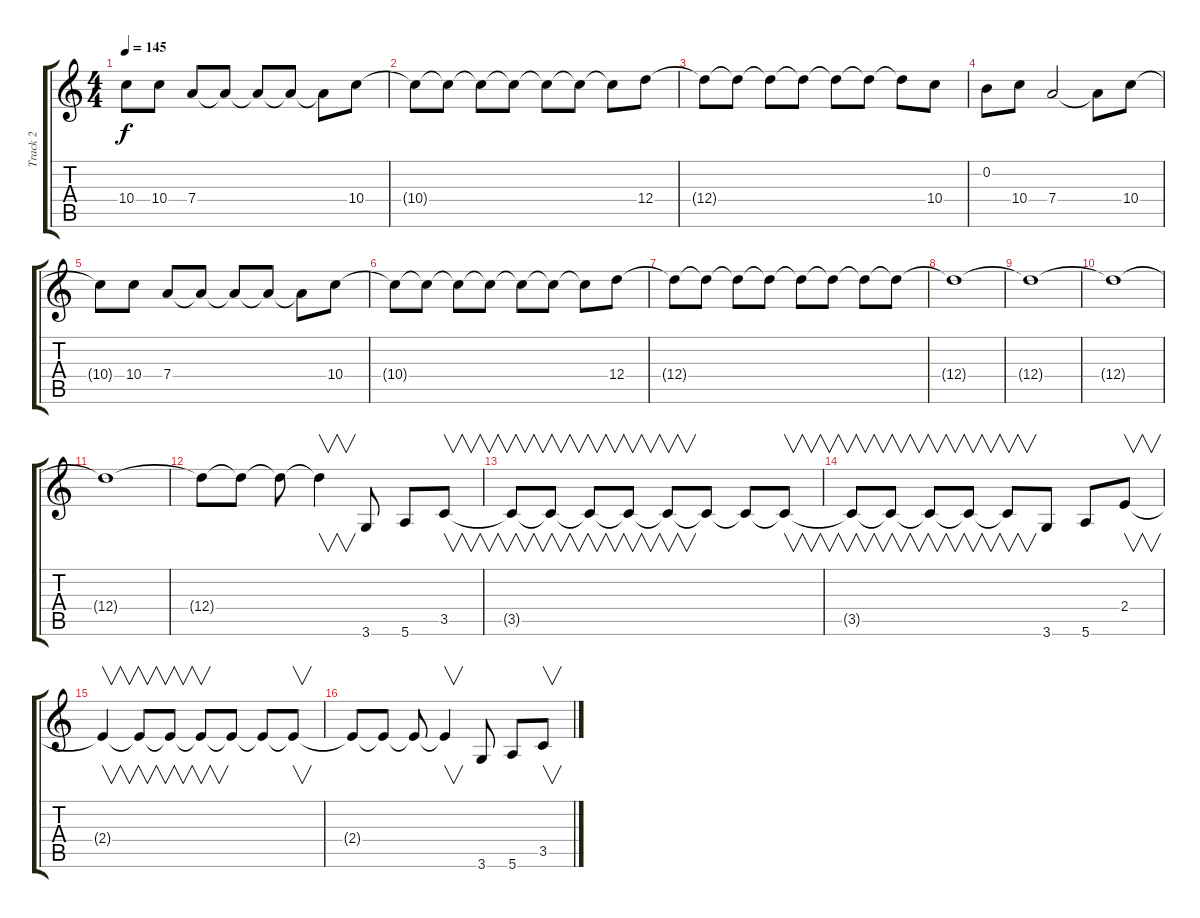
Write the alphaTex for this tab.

\track ("Track 2" "Track 2") {instrument overdrivenguitar}
\staff {score tabs}
\tuning (E4 B3 G3 D3 A2 E2) {hide}
\ts (4 4)
\tempo 145
\clef g2
\ks c
10.4{t}.8{dy f} 10.4.8 7.4.8 7.4{t}.8 7.4{t}.8 7.4{t}.8 7.4{t}.8 10.4.8 |
10.4{t}.8 10.4{t}.8 10.4{t}.8 10.4{t}.8 10.4{t}.8 10.4{t}.8 10.4{t}.8 12.4.8 |
12.4{t}.8 12.4{t}.8 12.4{t}.8 12.4{t}.8 12.4{t}.8 12.4{t}.8 12.4{t}.8 10.4.8 |
0.2.8 10.4.8 7.4.2 7.4{t}.8 10.4.8 |
10.4{t}.8 10.4.8 7.4.8 7.4{t}.8 7.4{t}.8 7.4{t}.8 7.4{t}.8 10.4.8 |
10.4{t}.8 10.4{t}.8 10.4{t}.8 10.4{t}.8 10.4{t}.8 10.4{t}.8 10.4{t}.8 12.4.8 |
12.4{t}.8 12.4{t}.8 12.4{t}.8 12.4{t}.8 12.4{t}.8 12.4{t}.8 12.4{t}.8 12.4{t}.8 |
12.4{t}.1 |
12.4{t}.1 |
12.4{t}.1 |
12.4{t}.1 |
12.4{t}.8 12.4{t}.8 12.4{t}.8 12.4{t}.4{v} 3.6.8 5.6.8 3.5.8{v} |
3.5{t}.8{v} 3.5{t}.8{v} 3.5{t}.8{v} 3.5{t}.8{v} 3.5{t}.8{v} 3.5{t}.8 3.5{t}.8 3.5{t}.8{v} |
3.5{t}.8{v} 3.5{t}.8{v} 3.5{t}.8{v} 3.5{t}.8{v} 3.5{t}.8{v} 3.6.8 5.6.8 2.4.8{v} |
2.4{t}.4{v} 2.4{t}.8{v} 2.4{t}.8{v} 2.4{t}.8{v} 2.4{t}.8 2.4{t}.8 2.4{t}.8{v} |
2.4{t}.8 2.4{t}.8 2.4{t}.8 2.4{t}.4{v} 3.6.8 5.6.8 3.5.8{v}
